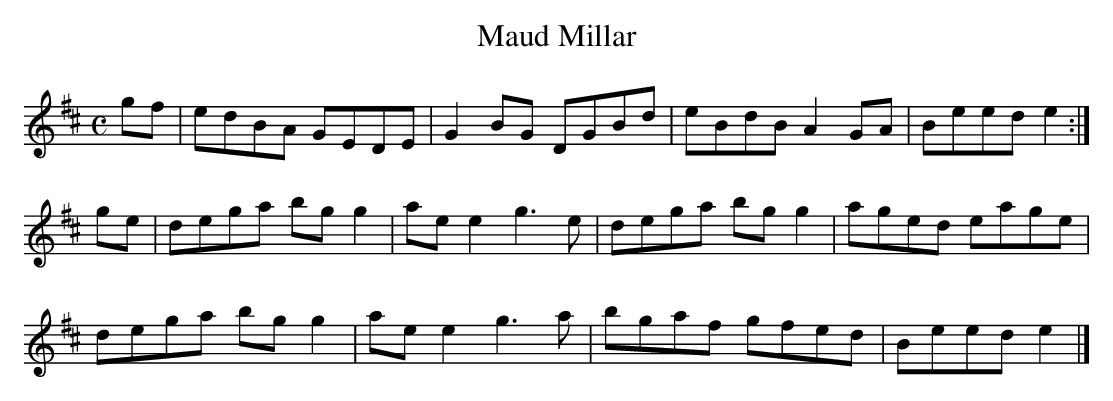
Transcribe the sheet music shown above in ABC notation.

X:1
T:Millar, Maud
M:C
L:1/8
K:E Dorian
gf|edBA GEDE|G2BG DGBd|eBdB A2GA|Beed e2:|!
ge|dega bgg2|aee2 g3e|dega bgg2|aged eage|!
dega bgg2|aee2 g3a|bgaf gfed|Beed e2|]!
